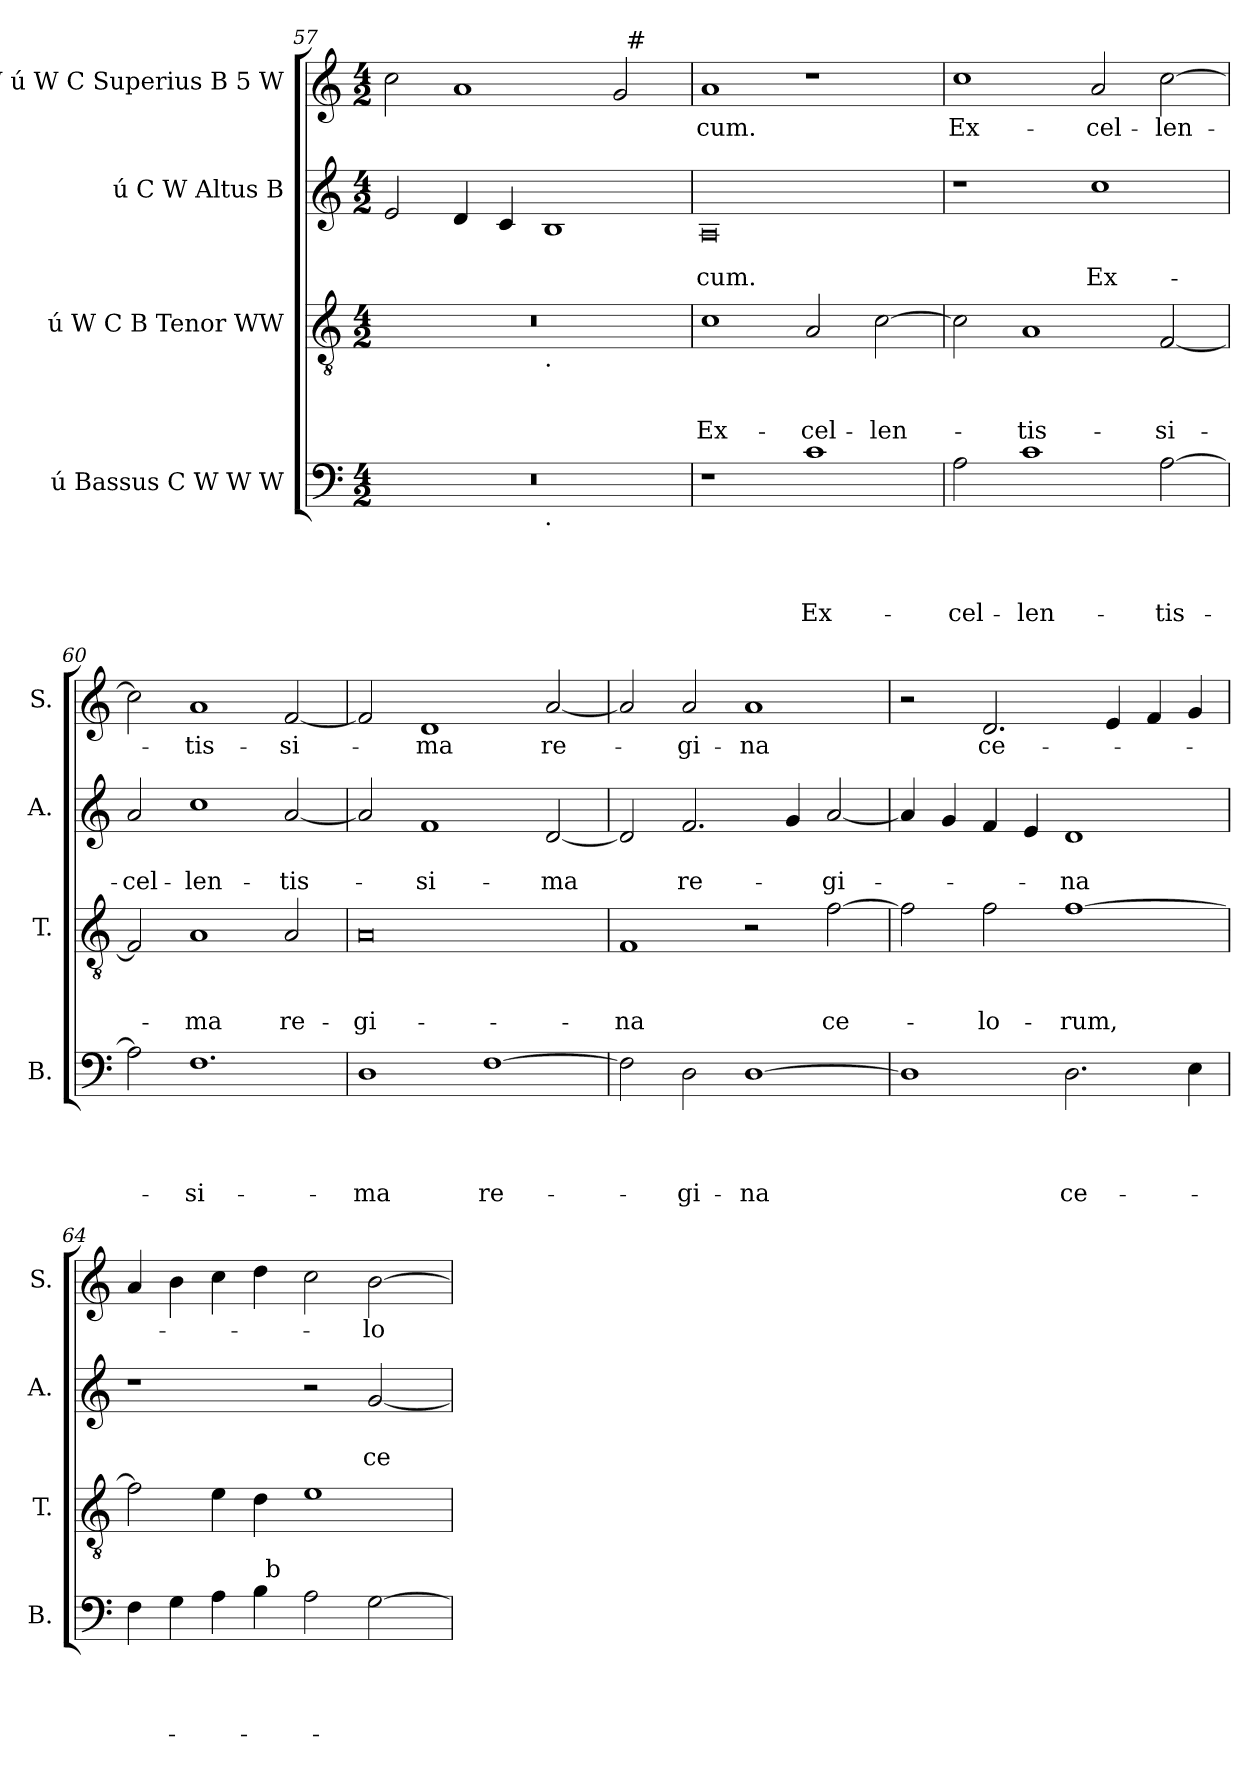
**kern	**text	**text	**text	**text	**kern	**text	**text	**text	**kern	**text	**text	**kern	**text
*part4	*part4	*part4	*part4	*part4	*part3	*part3	*part3	*part3	*part2	*part2	*part2	*part1	*part1
*staff4	*staff4	*staff4	*staff4	*staff4	*staff3	*staff3	*staff3	*staff3	*staff2	*staff2	*staff2	*staff1	*staff1
*I"ú Bassus C W W W	*	*	*	*	*I"ú W C B Tenor WW	*	*	*	*I"ú C W Altus B	*	*	*I"W ú W C Superius B 5 W	*
*I'B.	*	*	*	*	*I'T.	*	*	*	*I'A.	*	*	*I'S.	*
*clefF4	*	*	*	*	*clefGv2	*	*	*	*clefG2	*	*	*clefG2	*
*k[]	*	*	*	*	*k[]	*	*	*	*k[]	*	*	*k[]	*
*C:	*	*	*	*	*C:	*	*	*	*C:	*	*	*C:	*
*M4/2	*	*	*	*	*M4/2	*	*	*	*M4/2	*	*	*M4/2	*
=57	=57	=57	=57	=57	=57	=57	=57	=57	=57	=57	=57	=57	=57
*^	*	*	*	*	*^	*	*	*	*	*	*	*^	*
0r	1ryy	.	.	.	.	0r	1ryy	.	.	.	2e/	.	.	2cc\	1ryy	.
.	.	.	.	.	.	.	.	.	.	.	4d/	.	.	1a	.	.
.	.	.	.	.	.	.	.	.	.	.	4c/	.	.	.	.	.
!	!	!	!	!	!	!	!LO:TX:b:t=.	!	!	!	!	!	!	!	!	!
!	!LO:TX:b:t=.	!	!	!	!	!	!	!	!	!	!	!	!	!	!	!
.	1ryy	.	.	.	.	.	1ryy	.	.	.	1B	.	.	.	2ryy	.
.	.	.	.	.	.	.	.	.	.	.	.	.	.	2g/	32ryy	.
!	!	!	!	!	!	!	!	!	!	!	!	!	!	!	!LO:TX:a:t=#	!
.	.	.	.	.	.	.	.	.	.	.	.	.	.	.	4...ryy	.
=58	=58	=58	=58	=58	=58	=58	=58	=58	=58	=58	=58	=58	=58	=58	=58	=58
!	!	!	!	!	!	!	!	!	!	!LO:LY:b	!	!	!LO:LY:b	!	!	!LO:LY:b
*v	*v	*	*	*	*	*	*	*	*	*	*	*	*	*v	*v	*
*	*	*	*	*	*v	*v	*	*	*	*	*	*	*	*
1r	.	.	.	.	1c	.	.	Ex-	0A	.	-cum.	1a	-cum.
!	!	!	!	!LO:LY:b	!	!	!	!LO:LY:b	!	!	!	!	!
1c	.	.	.	Ex-	2A/	.	.	-cel-	.	.	.	1r	.
!	!	!	!	!	!	!	!	!LO:LY:b	!	!	!	!	!
.	.	.	.	.	[>2c\	.	.	-len-	.	.	.	.	.
=59	=59	=59	=59	=59	=59	=59	=59	=59	=59	=59	=59	=59	=59
!	!	!	!	!LO:LY:b	!	!	!	!	!	!	!	!	!LO:LY:b
2A\	.	.	.	-cel-	2c\]	.	.	.	1r	.	.	1cc	Ex-
!	!	!	!	!LO:LY:b	!	!	!	!LO:LY:b	!	!	!	!	!
1c	.	.	.	-len-	1A	.	.	-tis-	.	.	.	.	.
!	!	!	!	!	!	!	!	!	!	!	!LO:LY:b	!	!LO:LY:b
.	.	.	.	.	.	.	.	.	1cc	.	Ex-	2a/	-cel-
!	!	!	!	!LO:LY:b	!	!	!	!LO:LY:b	!	!	!	!	!LO:LY:b
[>2A\	.	.	.	-tis-	[<2F/	.	.	-si-	.	.	.	[>2cc\	-len-
=60	=60	=60	=60	=60	=60	=60	=60	=60	=60	=60	=60	=60	=60
!	!	!	!	!	!	!	!	!	!	!	!LO:LY:b	!	!
2A\]	.	.	.	.	2F/]	.	.	.	2a/	.	-cel-	2cc\]	.
!	!	!	!	!LO:LY:b	!	!	!	!LO:LY:b	!	!	!LO:LY:b	!	!LO:LY:b
1.F	.	.	.	-si-	1A	.	.	-ma	1cc	.	-len-	1a	-tis-
!	!	!	!	!	!	!	!	!LO:LY:b	!	!	!LO:LY:b	!	!LO:LY:b
.	.	.	.	.	2A/	.	.	re-	[<2a/	.	-tis-	[<2f/	-si-
=61	=61	=61	=61	=61	=61	=61	=61	=61	=61	=61	=61	=61	=61
!	!	!	!	!LO:LY:b	!	!	!	!LO:LY:b:rj	!	!	!	!	!
1D	.	.	.	-ma	0A	.	.	-gi-	2a/]	.	.	2f/]	.
!	!	!	!	!	!	!	!	!	!	!	!LO:LY:b	!	!LO:LY:b
.	.	.	.	.	.	.	.	.	1f	.	-si-	1d	-ma
!	!	!	!	!LO:LY:b	!	!	!	!	!	!	!	!	!
[<1F	.	.	.	re-	.	.	.	.	.	.	.	.	.
!	!	!	!	!	!	!	!	!	!	!	!LO:LY:b	!	!LO:LY:b
.	.	.	.	.	.	.	.	.	[<2d/	.	-ma	[<2a/	re-
!!LO:LB:g=z
=62	=62	=62	=62	=62	=62	=62	=62	=62	=62	=62	=62	=62	=62
!	!	!	!	!	!	!	!	!LO:LY:b	!	!	!	!	!
2F\]	.	.	.	.	1F	.	.	-na	2d/]	.	.	2a/]	.
!	!	!	!	!LO:LY:b	!	!	!	!	!	!	!LO:LY:b	!	!LO:LY:b
2D\	.	.	.	-gi-	.	.	.	.	2.f/	.	re-	2a/	-gi-
!	!	!	!	!LO:LY:b	!	!	!	!	!	!	!	!	!LO:LY:b
[>1D	.	.	.	-na	2r	.	.	.	.	.	.	1a	-na
.	.	.	.	.	.	.	.	.	4g/	.	.	.	.
!	!	!	!	!	!	!	!	!LO:LY:b	!	!	!LO:LY:b	!	!
.	.	.	.	.	[>2f\	.	.	ce-	[<2a/	.	-gi-	.	.
=63	=63	=63	=63	=63	=63	=63	=63	=63	=63	=63	=63	=63	=63
1D]	.	.	.	.	2f\]	.	.	.	4a/]	.	.	2r	.
.	.	.	.	.	.	.	.	.	4g/	.	.	.	.
!	!	!	!	!	!	!	!	!LO:LY:b	!	!	!	!	!LO:LY:b
.	.	.	.	.	2f\	.	.	-lo-	4f/	.	.	2.d/	ce-
.	.	.	.	.	.	.	.	.	4e/	.	.	.	.
!	!	!	!	!LO:LY:b	!	!	!	!LO:LY:b	!	!	!LO:LY:b	!	!
2.D\	.	.	.	ce-	[>1f	.	.	-rum,	1d	.	-na	.	.
.	.	.	.	.	.	.	.	.	.	.	.	4e/	.
.	.	.	.	.	.	.	.	.	.	.	.	4f/	.
4E\	.	.	.	.	.	.	.	.	.	.	.	4g/	.
=64	=64	=64	=64	=64	=64	=64	=64	=64	=64	=64	=64	=64	=64
*^	*	*	*	*	*	*	*	*	*	*	*	*	*
4F\	2ryy	.	.	.	.	2f\]	.	.	.	1r	.	.	4a/	.
4G\	.	.	.	.	.	.	.	.	.	.	.	.	4b\	.
4A\	4ryy	.	.	.	.	4e\	.	.	.	.	.	.	4cc\	.
4B\	32ryy	.	.	.	.	4d\	.	.	.	.	.	.	4dd\	.
!	!LO:TX:a:t=b	!	!	!	!	!	!	!	!	!	!	!	!	!
.	1ryy	.	.	.	.	.	.	.	.	.	.	.	.	.
2A\	.	.	.	.	.	1e	.	.	.	2r	.	.	2cc\	.
!	!	!	!	!	!	!	!	!	!	!	!	!LO:LY:b	!	!LO:LY:b
[>2G\	.	.	.	.	.	.	.	.	.	[<2g/	.	ce-	[>2b\	-lo-
.	8..ryy	.	.	.	.	.	.	.	.	.	.	.	.	.
*v	*v	*	*	*	*	*	*	*	*	*	*	*	*	*
=	=	=	=	=	=	=	=	=	=	=	=	=	=
*-	*-	*-	*-	*-	*-	*-	*-	*-	*-	*-	*-	*-	*-
